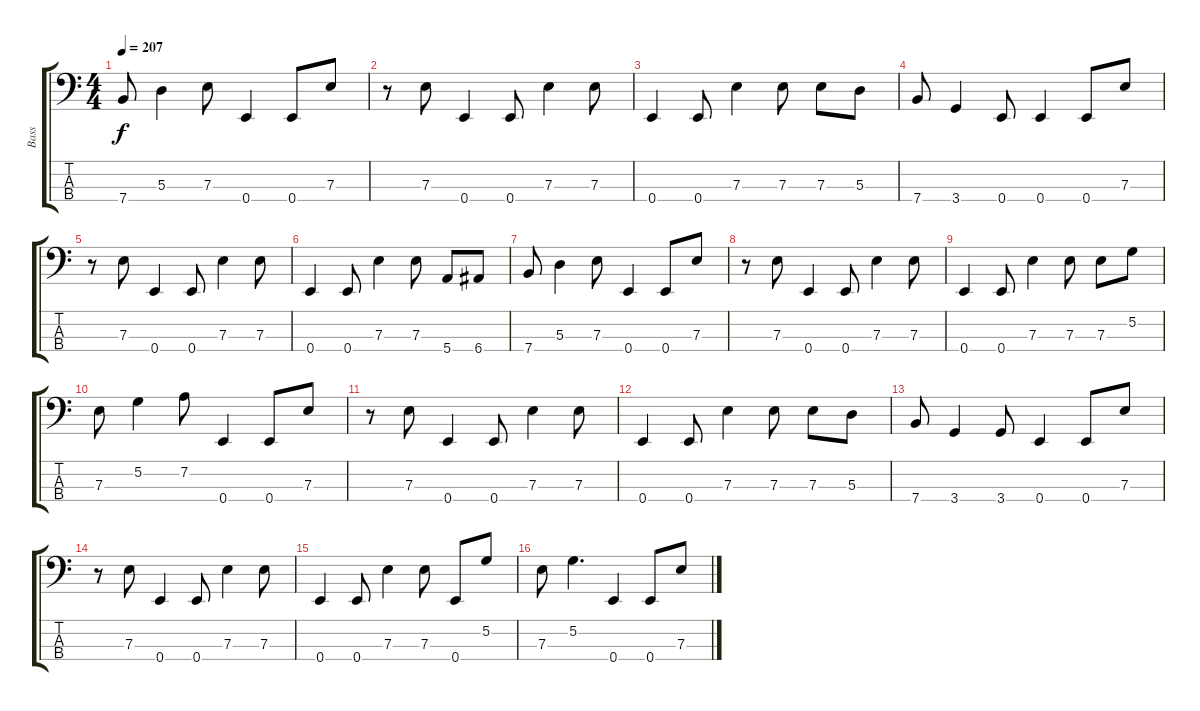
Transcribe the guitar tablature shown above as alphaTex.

\track ("Bass" "Bass") {instrument electricbassfinger}
\staff {score tabs}
\tuning (G2 D2 A1 E1) {hide}
\ts (4 4)
\tempo 207
\clef f4
\ks c
7.4.8{dy f} 5.3.4 7.3.8 0.4.4 0.4.8 7.3.8 |
r.8 7.3.8 0.4.4 0.4.8 7.3.4 7.3.8 |
0.4.4 0.4.8 7.3.4 7.3.8 7.3.8 5.3.8 |
7.4.8 3.4.4 0.4.8 0.4.4 0.4.8 7.3.8 |
r.8 7.3.8 0.4.4 0.4.8 7.3.4 7.3.8 |
0.4.4 0.4.8 7.3.4 7.3.8 5.4.8 6.4.8 |
7.4.8 5.3.4 7.3.8 0.4.4 0.4.8 7.3.8 |
r.8 7.3.8 0.4.4 0.4.8 7.3.4 7.3.8 |
0.4.4 0.4.8 7.3.4 7.3.8 7.3.8 5.2.8 |
7.3.8 5.2.4 7.2.8 0.4.4 0.4.8 7.3.8 |
r.8 7.3.8 0.4.4 0.4.8 7.3.4 7.3.8 |
0.4.4 0.4.8 7.3.4 7.3.8 7.3.8 5.3.8 |
7.4.8 3.4.4 3.4.8 0.4.4 0.4.8 7.3.8 |
r.8 7.3.8 0.4.4 0.4.8 7.3.4 7.3.8 |
0.4.4 0.4.8 7.3.4 7.3.8 0.4.8 5.2.8 |
7.3.8 5.2.4{d} 0.4.4 0.4.8 7.3.8
